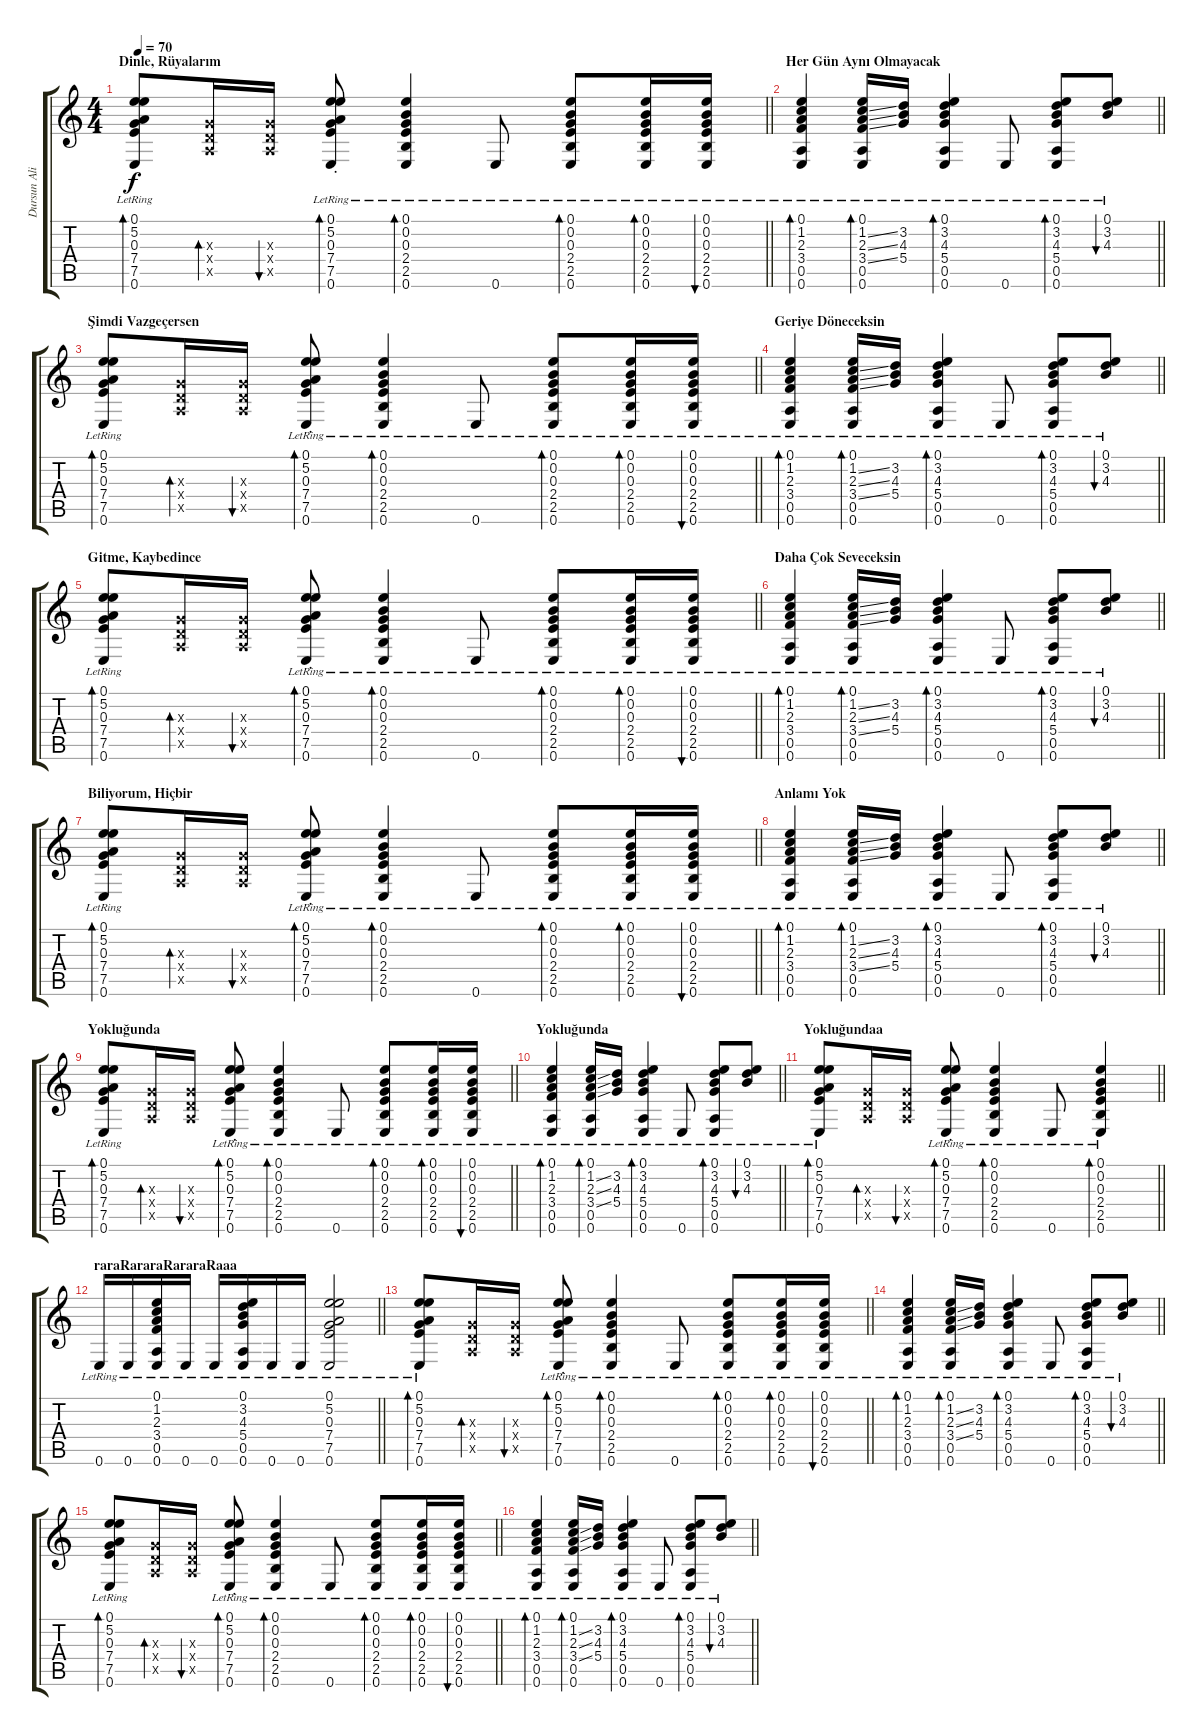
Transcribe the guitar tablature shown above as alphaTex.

\track ("Dursun Ali Atay - Mecnun Ç. (Clean Gitar" "Dursun Ali") {instrument acousticguitarsteel}
\staff {score tabs}
\tuning (E4 B3 G3 D3 A2 E2) {hide}
\ts (4 4)
\section ("" "Dinle, Rüyalarım")
\tempo 70
\clef g2
\barLineRight lightlight
\ks c
(0.1{lr} 5.2{lr} 0.3{lr} 7.4{lr} 7.5{lr} 0.6{lr}).8{bd 60 dy f} (0.3{x} 0.4{x} 0.5{x}).16{bd 60} (0.3{x} 0.4{x} 0.5{x}).16{bu 60} (0.1{lr} 5.2{st lr} 0.3{st lr} 7.4{st lr} 7.5{st lr} 0.6{lr}).8{bd 60} (0.1{lr} 0.2{lr} 0.3{lr} 2.4{lr} 2.5{lr} 0.6{lr}).4{bd 60} 0.6{lr}.8 (0.1{lr} 0.2{lr} 0.3{lr} 2.4{lr} 2.5{lr} 0.6{lr}).8{bd 60} (0.1{lr} 0.2{lr} 0.3{lr} 2.4{lr} 2.5{lr} 0.6{lr}).16{bd 60} (0.1{lr} 0.2{lr} 0.3{lr} 2.4{lr} 2.5{lr} 0.6{lr}).16{bu 60} |
\section ("" "Her Gün Aynı Olmayacak")
\barLineRight lightlight
(0.1{lr} 1.2{lr} 2.3{lr} 3.4{lr} 0.5{lr} 0.6{lr}).4{bd 60} (0.1{lr} 1.2{ss lr} 2.3{ss lr} 3.4{ss lr} 0.5{lr} 0.6{lr}).16{bd 60} (3.2{lr} 4.3{lr} 5.4{lr}).16 (0.1{lr} 3.2{lr} 4.3{lr} 5.4{lr} 0.5{lr} 0.6{lr}).4{bd 60} 0.6{lr}.8 (0.1{lr} 3.2{lr} 4.3{lr} 5.4{lr} 0.5{lr} 0.6{lr}).8{bd 60} (0.1{lr} 3.2{lr} 4.3{lr}).8{bu 60} |
\section ("" "Şimdi Vazgeçersen")
\barLineRight lightlight
(0.1{lr} 5.2{lr} 0.3{lr} 7.4{lr} 7.5{lr} 0.6{lr}).8{bd 60} (0.3{x} 0.4{x} 0.5{x}).16{bd 60} (0.3{x} 0.4{x} 0.5{x}).16{bu 60} (0.1{lr} 5.2{st lr} 0.3{st lr} 7.4{st lr} 7.5{st lr} 0.6{lr}).8{bd 60} (0.1{lr} 0.2{lr} 0.3{lr} 2.4{lr} 2.5{lr} 0.6{lr}).4{bd 60} 0.6{lr}.8 (0.1{lr} 0.2{lr} 0.3{lr} 2.4{lr} 2.5{lr} 0.6{lr}).8{bd 60} (0.1{lr} 0.2{lr} 0.3{lr} 2.4{lr} 2.5{lr} 0.6{lr}).16{bd 60} (0.1{lr} 0.2{lr} 0.3{lr} 2.4{lr} 2.5{lr} 0.6{lr}).16{bu 60} |
\section ("" "Geriye Döneceksin")
\barLineRight lightlight
(0.1{lr} 1.2{lr} 2.3{lr} 3.4{lr} 0.5{lr} 0.6{lr}).4{bd 60} (0.1{lr} 1.2{ss lr} 2.3{ss lr} 3.4{ss lr} 0.5{lr} 0.6{lr}).16{bd 60} (3.2{lr} 4.3{lr} 5.4{lr}).16 (0.1{lr} 3.2{lr} 4.3{lr} 5.4{lr} 0.5{lr} 0.6{lr}).4{bd 60} 0.6{lr}.8 (0.1{lr} 3.2{lr} 4.3{lr} 5.4{lr} 0.5{lr} 0.6{lr}).8{bd 60} (0.1{lr} 3.2{lr} 4.3{lr}).8{bu 60} |
\section ("" "Gitme, Kaybedince")
\barLineRight lightlight
(0.1{lr} 5.2{lr} 0.3{lr} 7.4{lr} 7.5{lr} 0.6{lr}).8{bd 60} (0.3{x} 0.4{x} 0.5{x}).16{bd 60} (0.3{x} 0.4{x} 0.5{x}).16{bu 60} (0.1{lr} 5.2{st lr} 0.3{st lr} 7.4{st lr} 7.5{st lr} 0.6{lr}).8{bd 60} (0.1{lr} 0.2{lr} 0.3{lr} 2.4{lr} 2.5{lr} 0.6{lr}).4{bd 60} 0.6{lr}.8 (0.1{lr} 0.2{lr} 0.3{lr} 2.4{lr} 2.5{lr} 0.6{lr}).8{bd 60} (0.1{lr} 0.2{lr} 0.3{lr} 2.4{lr} 2.5{lr} 0.6{lr}).16{bd 60} (0.1{lr} 0.2{lr} 0.3{lr} 2.4{lr} 2.5{lr} 0.6{lr}).16{bu 60} |
\section ("" "Daha Çok Seveceksin")
\barLineRight lightlight
(0.1{lr} 1.2{lr} 2.3{lr} 3.4{lr} 0.5{lr} 0.6{lr}).4{bd 60} (0.1{lr} 1.2{ss lr} 2.3{ss lr} 3.4{ss lr} 0.5{lr} 0.6{lr}).16{bd 60} (3.2{lr} 4.3{lr} 5.4{lr}).16 (0.1{lr} 3.2{lr} 4.3{lr} 5.4{lr} 0.5{lr} 0.6{lr}).4{bd 60} 0.6{lr}.8 (0.1{lr} 3.2{lr} 4.3{lr} 5.4{lr} 0.5{lr} 0.6{lr}).8{bd 60} (0.1{lr} 3.2{lr} 4.3{lr}).8{bu 60} |
\section ("" "Biliyorum, Hiçbir")
\barLineRight lightlight
(0.1{lr} 5.2{lr} 0.3{lr} 7.4{lr} 7.5{lr} 0.6{lr}).8{bd 60} (0.3{x} 0.4{x} 0.5{x}).16{bd 60} (0.3{x} 0.4{x} 0.5{x}).16{bu 60} (0.1{lr} 5.2{st lr} 0.3{st lr} 7.4{st lr} 7.5{st lr} 0.6{lr}).8{bd 60} (0.1{lr} 0.2{lr} 0.3{lr} 2.4{lr} 2.5{lr} 0.6{lr}).4{bd 60} 0.6{lr}.8 (0.1{lr} 0.2{lr} 0.3{lr} 2.4{lr} 2.5{lr} 0.6{lr}).8{bd 60} (0.1{lr} 0.2{lr} 0.3{lr} 2.4{lr} 2.5{lr} 0.6{lr}).16{bd 60} (0.1{lr} 0.2{lr} 0.3{lr} 2.4{lr} 2.5{lr} 0.6{lr}).16{bu 60} |
\section ("" "Anlamı Yok")
\barLineRight lightlight
(0.1{lr} 1.2{lr} 2.3{lr} 3.4{lr} 0.5{lr} 0.6{lr}).4{bd 60} (0.1{lr} 1.2{ss lr} 2.3{ss lr} 3.4{ss lr} 0.5{lr} 0.6{lr}).16{bd 60} (3.2{lr} 4.3{lr} 5.4{lr}).16 (0.1{lr} 3.2{lr} 4.3{lr} 5.4{lr} 0.5{lr} 0.6{lr}).4{bd 60} 0.6{lr}.8 (0.1{lr} 3.2{lr} 4.3{lr} 5.4{lr} 0.5{lr} 0.6{lr}).8{bd 60} (0.1{lr} 3.2{lr} 4.3{lr}).8{bu 60} |
\section ("" "Yokluğunda")
\barLineRight lightlight
(0.1{lr} 5.2{lr} 0.3{lr} 7.4{lr} 7.5{lr} 0.6{lr}).8{bd 60} (0.3{x} 0.4{x} 0.5{x}).16{bd 60} (0.3{x} 0.4{x} 0.5{x}).16{bu 60} (0.1{lr} 5.2{st lr} 0.3{st lr} 7.4{st lr} 7.5{st lr} 0.6{lr}).8{bd 60} (0.1{lr} 0.2{lr} 0.3{lr} 2.4{lr} 2.5{lr} 0.6{lr}).4{bd 60} 0.6{lr}.8 (0.1{lr} 0.2{lr} 0.3{lr} 2.4{lr} 2.5{lr} 0.6{lr}).8{bd 60} (0.1{lr} 0.2{lr} 0.3{lr} 2.4{lr} 2.5{lr} 0.6{lr}).16{bd 60} (0.1{lr} 0.2{lr} 0.3{lr} 2.4{lr} 2.5{lr} 0.6{lr}).16{bu 60} |
\section ("" "Yokluğunda")
\barLineRight lightlight
(0.1{lr} 1.2{lr} 2.3{lr} 3.4{lr} 0.5{lr} 0.6{lr}).4{bd 60} (0.1{lr} 1.2{ss lr} 2.3{ss lr} 3.4{ss lr} 0.5{lr} 0.6{lr}).16{bd 60} (3.2{lr} 4.3{lr} 5.4{lr}).16 (0.1{lr} 3.2{lr} 4.3{lr} 5.4{lr} 0.5{lr} 0.6{lr}).4{bd 60} 0.6{lr}.8 (0.1{lr} 3.2{lr} 4.3{lr} 5.4{lr} 0.5{lr} 0.6{lr}).8{bd 60} (0.1{lr} 3.2{lr} 4.3{lr}).8{bu 60} |
\section ("" "Yokluğundaa")
\barLineRight lightlight
(0.1{lr} 5.2{lr} 0.3{lr} 7.4{lr} 7.5{lr} 0.6{lr}).8{bd 60} (0.3{x} 0.4{x} 0.5{x}).16{bd 60} (0.3{x} 0.4{x} 0.5{x}).16{bu 60} (0.1{lr} 5.2{st lr} 0.3{st lr} 7.4{st lr} 7.5{st lr} 0.6{lr}).8{bd 60} (0.1{lr} 0.2{lr} 0.3{lr} 2.4{lr} 2.5{lr} 0.6{lr}).4{bd 60} 0.6{lr}.8 (0.1{lr} 0.2{lr} 0.3{lr} 2.4{lr} 2.5{lr} 0.6{lr}).4{bd 60} |
\section ("" "raraRararaRararaRaaa")
\barLineRight lightlight
0.6{lr}.16 0.6{lr}.16 (0.1{lr} 1.2{lr} 2.3{lr} 3.4{lr} 0.5{lr} 0.6{lr}).16 0.6{lr}.16 0.6{lr}.16 (0.1{lr} 3.2{lr} 4.3{lr} 5.4{lr} 0.5{lr} 0.6{lr}).16 0.6{lr}.16 0.6{lr}.16 (0.1{lr} 5.2{lr} 0.3{lr} 7.4{lr} 7.5{lr} 0.6{lr}).2 |
\barLineRight lightlight
(0.1{lr} 5.2{lr} 0.3{lr} 7.4{lr} 7.5{lr} 0.6{lr}).8{bd 60} (0.3{x} 0.4{x} 0.5{x}).16{bd 60} (0.3{x} 0.4{x} 0.5{x}).16{bu 60} (0.1{lr} 5.2{st lr} 0.3{st lr} 7.4{st lr} 7.5{st lr} 0.6{lr}).8{bd 60} (0.1{lr} 0.2{lr} 0.3{lr} 2.4{lr} 2.5{lr} 0.6{lr}).4{bd 60} 0.6{lr}.8 (0.1{lr} 0.2{lr} 0.3{lr} 2.4{lr} 2.5{lr} 0.6{lr}).8{bd 60} (0.1{lr} 0.2{lr} 0.3{lr} 2.4{lr} 2.5{lr} 0.6{lr}).16{bd 60} (0.1{lr} 0.2{lr} 0.3{lr} 2.4{lr} 2.5{lr} 0.6{lr}).16{bu 60} |
\barLineRight lightlight
(0.1{lr} 1.2{lr} 2.3{lr} 3.4{lr} 0.5{lr} 0.6{lr}).4{bd 60} (0.1{lr} 1.2{ss lr} 2.3{ss lr} 3.4{ss lr} 0.5{lr} 0.6{lr}).16{bd 60} (3.2{lr} 4.3{lr} 5.4{lr}).16 (0.1{lr} 3.2{lr} 4.3{lr} 5.4{lr} 0.5{lr} 0.6{lr}).4{bd 60} 0.6{lr}.8 (0.1{lr} 3.2{lr} 4.3{lr} 5.4{lr} 0.5{lr} 0.6{lr}).8{bd 60} (0.1{lr} 3.2{lr} 4.3{lr}).8{bu 60} |
\barLineRight lightlight
(0.1{lr} 5.2{lr} 0.3{lr} 7.4{lr} 7.5{lr} 0.6{lr}).8{bd 60} (0.3{x} 0.4{x} 0.5{x}).16{bd 60} (0.3{x} 0.4{x} 0.5{x}).16{bu 60} (0.1{lr} 5.2{st lr} 0.3{st lr} 7.4{st lr} 7.5{st lr} 0.6{lr}).8{bd 60} (0.1{lr} 0.2{lr} 0.3{lr} 2.4{lr} 2.5{lr} 0.6{lr}).4{bd 60} 0.6{lr}.8 (0.1{lr} 0.2{lr} 0.3{lr} 2.4{lr} 2.5{lr} 0.6{lr}).8{bd 60} (0.1{lr} 0.2{lr} 0.3{lr} 2.4{lr} 2.5{lr} 0.6{lr}).16{bd 60} (0.1{lr} 0.2{lr} 0.3{lr} 2.4{lr} 2.5{lr} 0.6{lr}).16{bu 60} |
\barLineRight lightlight
(0.1{lr} 1.2{lr} 2.3{lr} 3.4{lr} 0.5{lr} 0.6{lr}).4{bd 60} (0.1{lr} 1.2{ss lr} 2.3{ss lr} 3.4{ss lr} 0.5{lr} 0.6{lr}).16{bd 60} (3.2{lr} 4.3{lr} 5.4{lr}).16 (0.1{lr} 3.2{lr} 4.3{lr} 5.4{lr} 0.5{lr} 0.6{lr}).4{bd 60} 0.6{lr}.8 (0.1{lr} 3.2{lr} 4.3{lr} 5.4{lr} 0.5{lr} 0.6{lr}).8{bd 60} (0.1{lr} 3.2{lr} 4.3{lr}).8{bu 60}
